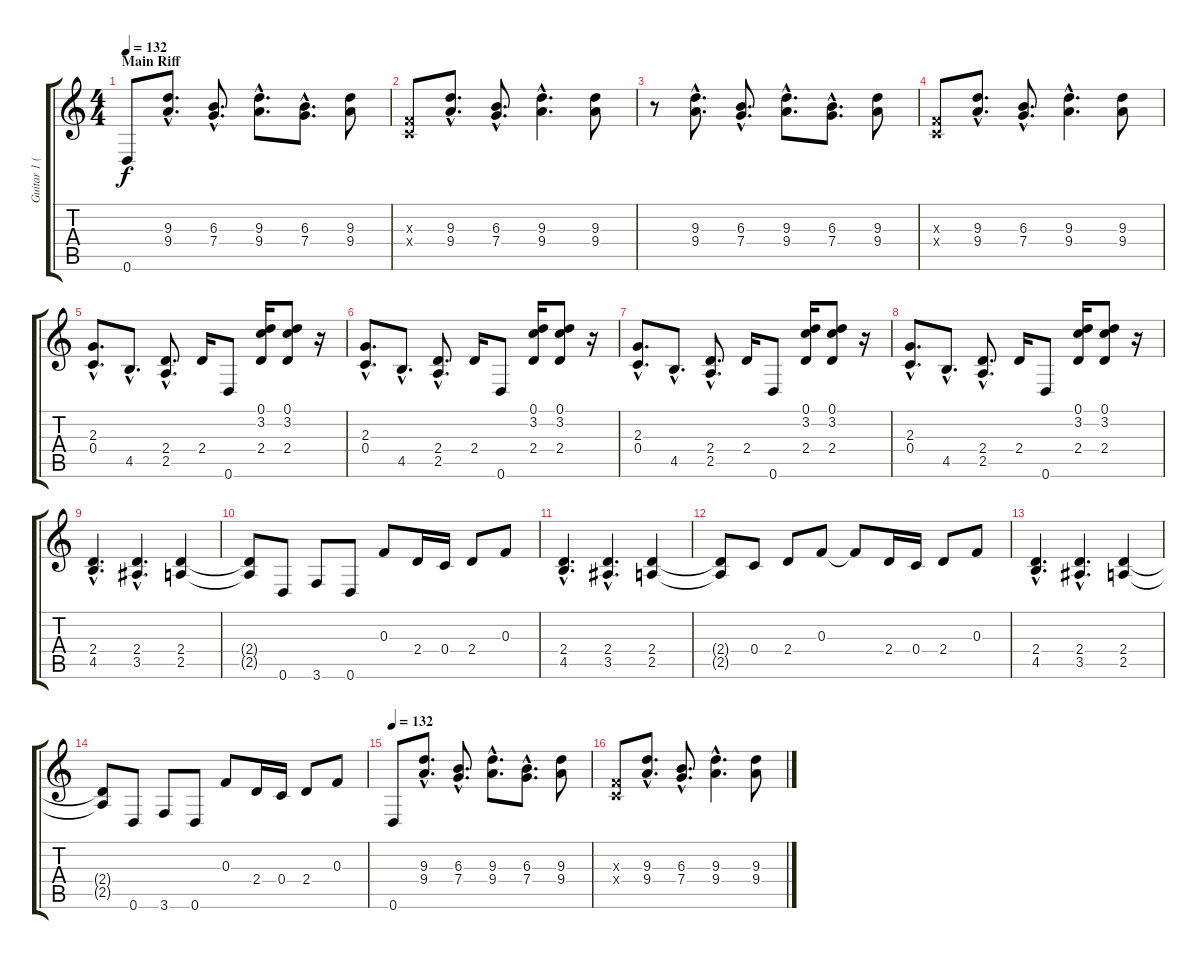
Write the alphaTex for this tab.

\track ("Guitar 1 (Part 1 and 3)" "Guitar 1 (") {instrument distortionguitar}
\staff {score tabs}
\tuning (D4 A3 F3 C3 G2 D2) {hide}
\ts (4 4)
\section ("" "Main Riff")
\tempo 132
\clef g2
\ks c
0.6.8{dy f} (9.3{hac} 9.4{hac}).8{d} (6.3{hac} 7.4{hac}).8{d} (9.3{hac} 9.4{hac}).8{d} (6.3{hac} 7.4{hac}).8{d} (9.3 9.4).8 |
(0.3{x} 0.4{x}).8 (9.3{hac} 9.4{hac}).8{d} (6.3{hac} 7.4{hac}).8{d} (9.3{hac} 9.4{hac}).4{d} (9.3 9.4).8 |
r.8 (9.3{hac} 9.4{hac}).8{d} (6.3{hac} 7.4{hac}).8{d} (9.3{hac} 9.4{hac}).8{d} (6.3{hac} 7.4{hac}).8{d} (9.3 9.4).8 |
(0.3{x} 0.4{x}).8 (9.3{hac} 9.4{hac}).8{d} (6.3{hac} 7.4{hac}).8{d} (9.3{hac} 9.4{hac}).4{d} (9.3 9.4).8 |
(2.3{hac} 0.4{hac}).8{d} 4.5{hac}.8{d} (2.4{hac} 2.5{hac}).8{d} 2.4.16 0.6.8 (0.1 3.2 2.4).16 (0.1 3.2 2.4).8 r.16 |
(2.3{hac} 0.4{hac}).8{d} 4.5{hac}.8{d} (2.4{hac} 2.5{hac}).8{d} 2.4.16 0.6.8 (0.1 3.2 2.4).16 (0.1 3.2 2.4).8 r.16 |
(2.3{hac} 0.4{hac}).8{d} 4.5{hac}.8{d} (2.4{hac} 2.5{hac}).8{d} 2.4.16 0.6.8 (0.1 3.2 2.4).16 (0.1 3.2 2.4).8 r.16 |
(2.3{hac} 0.4{hac}).8{d} 4.5{hac}.8{d} (2.4{hac} 2.5{hac}).8{d} 2.4.16 0.6.8 (0.1 3.2 2.4).16 (0.1 3.2 2.4).8 r.16 |
(2.4{hac} 4.5{hac}).4{d} (2.4{hac} 3.5{hac}).4{d} (2.4 2.5).4 |
(2.4{t} 2.5{t}).8 0.6.8 3.6.8 0.6.8 0.3.8 2.4.16 0.4.16 2.4.8 0.3.8 |
(2.4{hac} 4.5{hac}).4{d} (2.4{hac} 3.5{hac}).4{d} (2.4 2.5).4 |
(2.4{t} 2.5{t}).8 0.4.8 2.4.8 0.3.8 0.3{t}.8 2.4.16 0.4.16 2.4.8 0.3.8 |
(2.4{hac} 4.5{hac}).4{d} (2.4{hac} 3.5{hac}).4{d} (2.4 2.5).4 |
(2.4{t} 2.5{t}).8 0.6.8 3.6.8 0.6.8 0.3.8 2.4.16 0.4.16 2.4.8 0.3.8 |
\tempo 132
0.6.8 (9.3{hac} 9.4{hac}).8{d} (6.3{hac} 7.4{hac}).8{d} (9.3{hac} 9.4{hac}).8{d} (6.3{hac} 7.4{hac}).8{d} (9.3 9.4).8 |
(0.3{x} 0.4{x}).8 (9.3{hac} 9.4{hac}).8{d} (6.3{hac} 7.4{hac}).8{d} (9.3{hac} 9.4{hac}).4{d} (9.3 9.4).8
